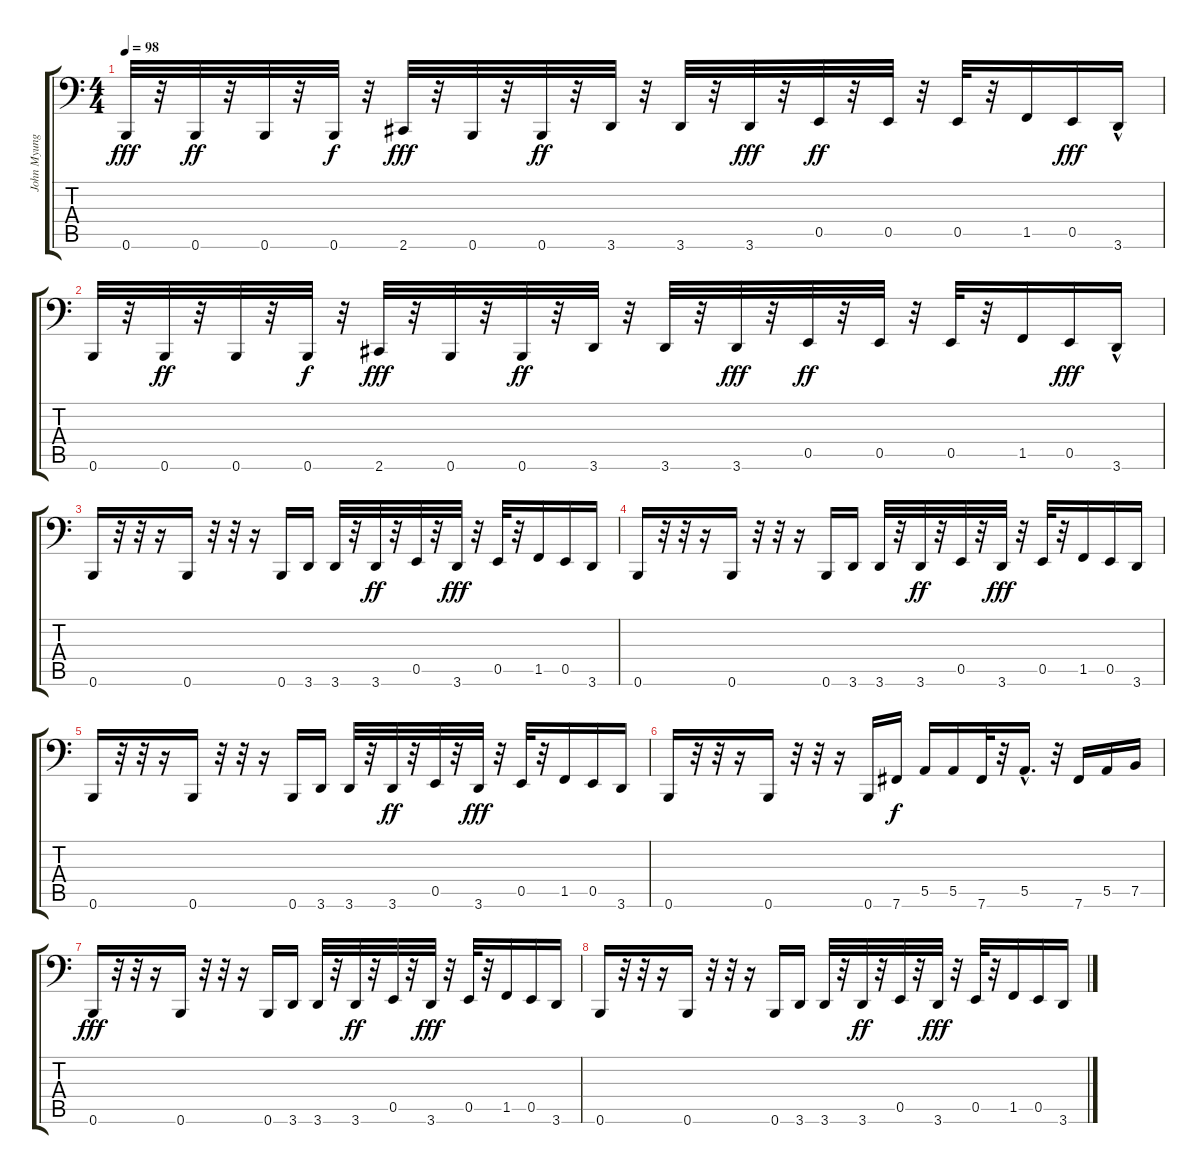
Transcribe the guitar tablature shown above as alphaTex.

\track ("John Myung" "John Myung") {instrument electricbassfinger}
\staff {score tabs}
\tuning (C3 G2 D2 A1 E1 B0) {hide}
\ts (4 4)
\tempo 98
\clef f4
\ks c
0.6.32{dy fff} r.32 0.6.32{dy ff} r.32 0.6.32 r.32 0.6.32{dy f} r.32 2.6.32{dy fff} r.32 0.6.32 r.32 0.6.32{dy ff} r.32 3.6.32 r.32 3.6.32 r.32 3.6.32{dy fff} r.32 0.5.32{dy ff} r.32 0.5.32 r.32 0.5.32 r.32 1.5.16 0.5.16{dy fff} 3.6{hac}.16 |
0.6.32 r.32 0.6.32{dy ff} r.32 0.6.32 r.32 0.6.32{dy f} r.32 2.6.32{dy fff} r.32 0.6.32 r.32 0.6.32{dy ff} r.32 3.6.32 r.32 3.6.32 r.32 3.6.32{dy fff} r.32 0.5.32{dy ff} r.32 0.5.32 r.32 0.5.32 r.32 1.5.16 0.5.16{dy fff} 3.6{hac}.16 |
0.6.16 r.32 r.32 r.16 0.6.16 r.32 r.32 r.16 0.6.16 3.6.16 3.6.32 r.32 3.6.32{dy ff} r.32 0.5.32 r.32 3.6.32{dy fff} r.32 0.5.32 r.32 1.5.16 0.5.16 3.6.16 |
0.6.16 r.32 r.32 r.16 0.6.16 r.32 r.32 r.16 0.6.16 3.6.16 3.6.32 r.32 3.6.32{dy ff} r.32 0.5.32 r.32 3.6.32{dy fff} r.32 0.5.32 r.32 1.5.16 0.5.16 3.6.16 |
0.6.16 r.32 r.32 r.16 0.6.16 r.32 r.32 r.16 0.6.16 3.6.16 3.6.32 r.32 3.6.32{dy ff} r.32 0.5.32 r.32 3.6.32{dy fff} r.32 0.5.32 r.32 1.5.16 0.5.16 3.6.16 |
0.6.16 r.32 r.32 r.16 0.6.16 r.32 r.32 r.16 0.6.16 7.6.16{dy f} 5.5.16 5.5.16 7.6.32 r.32 5.5{hac}.16{d} r.32 7.6.16 5.5.16 7.5.16 |
0.6.16{dy fff} r.32 r.32 r.16 0.6.16 r.32 r.32 r.16 0.6.16 3.6.16 3.6.32 r.32 3.6.32{dy ff} r.32 0.5.32 r.32 3.6.32{dy fff} r.32 0.5.32 r.32 1.5.16 0.5.16 3.6.16 |
0.6.16 r.32 r.32 r.16 0.6.16 r.32 r.32 r.16 0.6.16 3.6.16 3.6.32 r.32 3.6.32{dy ff} r.32 0.5.32 r.32 3.6.32{dy fff} r.32 0.5.32 r.32 1.5.16 0.5.16 3.6.16
